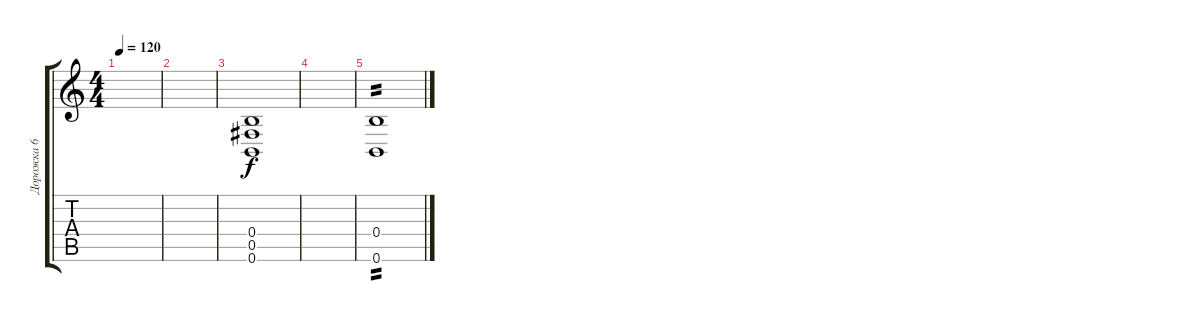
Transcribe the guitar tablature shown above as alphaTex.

\track ("Дорожка 6" "Дорожка 6") {instrument distortionguitar}
\staff {score tabs}
\tuning (Db4 Ab3 E3 B2 Gb2 B1) {hide}
\ts (4 4)
\tempo 120
\clef g2
\ks c
|
|
(0.4 0.5 0.6).1 |
|
(0.4 0.6).1{tp 2}
